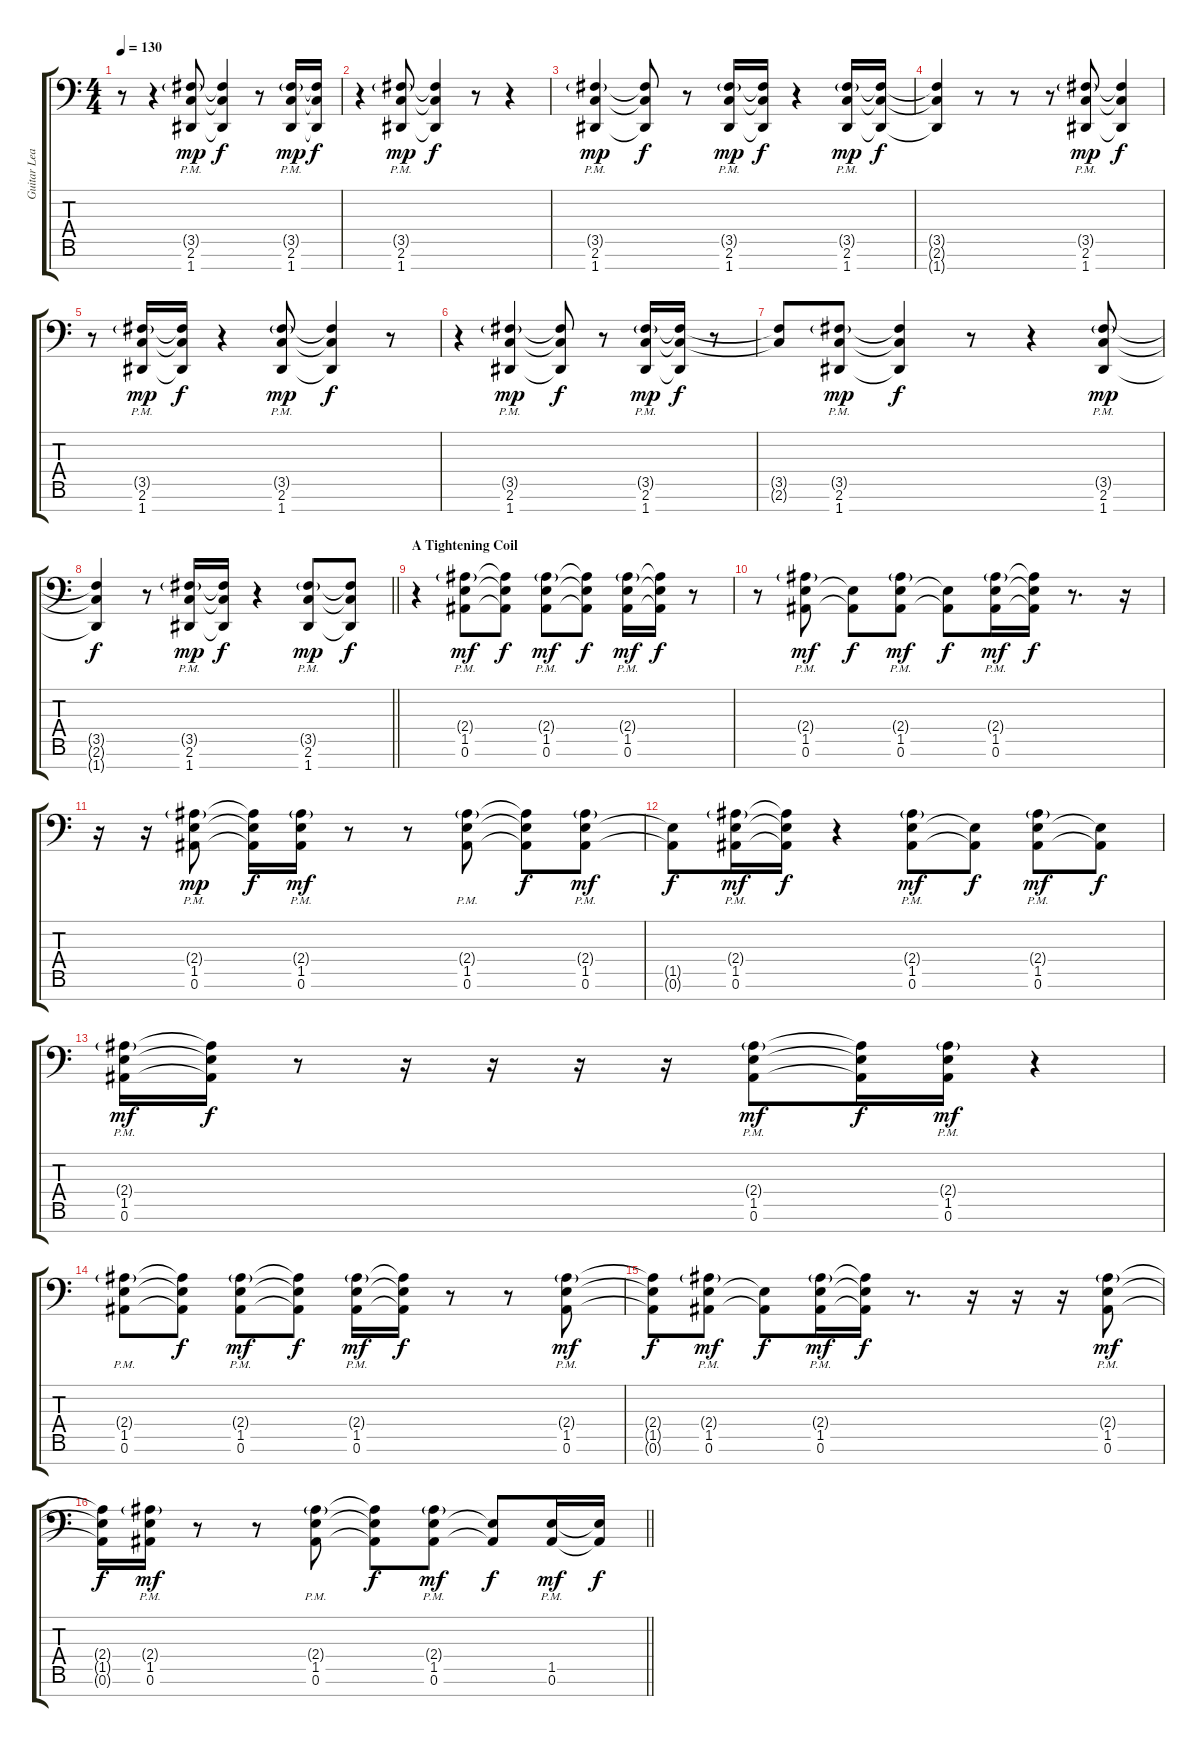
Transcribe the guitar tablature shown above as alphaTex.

\track ("Guitar Leads (Fredrik Thordendal)" "Guitar Lea") {instrument overdrivenguitar}
\staff {score tabs}
\tuning (Bb3 F3 Db3 Ab2 Eb2 Bb1 D1) {hide}
\ts (4 4)
\tempo 130
\clef f4
\ks c
r.8{dy f volume 12 balance 8 instrument pad1newage} r.4 (3.5{g pm} 2.6{pm} 1.7{pm}).8{dy mp} (3.5{t} 2.6{t} 1.7{t}).4{dy f} r.8 (3.5{g pm} 2.6{pm} 1.7{pm}).16{dy mp} (3.5{t} 2.6{t} 1.7{t}).16{dy f} |
r.4 (3.5{g pm} 2.6{pm} 1.7{pm}).8{dy mp} (3.5{t} 2.6{t} 1.7{t}).4{dy f} r.8 r.4 |
(3.5{g pm} 2.6{pm} 1.7{pm}).4{dy mp} (3.5{t} 2.6{t} 1.7{t}).8{dy f} r.8 (3.5{g pm} 2.6{pm} 1.7{pm}).16{dy mp} (3.5{t} 2.6{t} 1.7{t}).16{dy f} r.4 (3.5{g pm} 2.6{pm} 1.7{pm}).16{dy mp} (3.5{t} 2.6{t} 1.7{t}).16{dy f} |
(3.5{t} 2.6{t} 1.7{t}).4 r.8 r.8 r.8 (3.5{g pm} 2.6{pm} 1.7{pm}).8{dy mp} (3.5{t} 2.6{t} 1.7{t}).4{dy f} |
r.8 (3.5{g pm} 2.6{pm} 1.7{pm}).16{dy mp} (3.5{t} 2.6{t} 1.7{t}).16{dy f} r.4 (3.5{g pm} 2.6{pm} 1.7{pm}).8{dy mp} (3.5{t} 2.6{t} 1.7{t}).4{dy f} r.8 |
r.4 (3.5{g pm} 2.6{pm} 1.7{pm}).4{dy mp} (3.5{t} 2.6{t} 1.7{t}).8{dy f} r.8 (3.5{g pm} 2.6{pm} 1.7{pm}).16{dy mp} (3.5{t} 2.6{t} 1.7{t}).16{dy f} r.8 |
(3.5{t} 2.6{t}).8 (3.5{g pm} 2.6{pm} 1.7{pm}).8{dy mp} (3.5{t} 2.6{t} 1.7{t}).4{dy f} r.8 r.4 (3.5{g pm} 2.6{pm} 1.7{pm}).8{dy mp} |
\barLineRight lightlight
(3.5{t} 2.6{t} 1.7{t}).4{dy f} r.8 (3.5{g pm} 2.6{pm} 1.7{pm}).16{dy mp} (3.5{t} 2.6{t} 1.7{t}).16{dy f} r.4 (3.5{g pm} 2.6{pm} 1.7{pm}).8{dy mp} (3.5{t} 2.6{t} 1.7{t}).8{dy f} |
\section ("" "A Tightening Coil")
r.4 (2.4{g pm} 1.5{pm} 0.6{pm}).8{dy mf} (2.4{t} 1.5{t} 0.6{t}).8{dy f} (2.4{g pm} 1.5{pm} 0.6{pm}).8{dy mf} (2.4{t} 1.5{t} 0.6{t}).8{dy f} (2.4{g pm} 1.5{pm} 0.6{pm}).16{dy mf} (2.4{t} 1.5{t} 0.6{t}).16{dy f} r.8 |
r.8 (2.4{g pm} 1.5{pm} 0.6{pm}).8{dy mf} (1.5{t} 0.6{t}).8{dy f} (2.4{g pm} 1.5{pm} 0.6{pm}).8{dy mf} (1.5{t} 0.6{t}).8{dy f} (2.4{g pm} 1.5{pm} 0.6{pm}).16{dy mf} (2.4{t} 1.5{t} 0.6{t}).16{dy f} r.8{d} r.16 |
r.16 r.16 (2.4{g pm} 1.5{pm} 0.6{pm}).8{dy mp} (2.4{t} 1.5{t} 0.6{t}).16{dy f} (2.4{g pm} 1.5{pm} 0.6{pm}).16{dy mf} r.8 r.8 (2.4{g pm} 1.5{pm} 0.6{pm}).8 (2.4{t} 1.5{t} 0.6{t}).8{dy f} (2.4{g pm} 1.5{pm} 0.6{pm}).8{dy mf} |
(1.5{t} 0.6{t}).8{dy f} (2.4{g pm} 1.5{pm} 0.6{pm}).16{dy mf} (2.4{t} 1.5{t} 0.6{t}).16{dy f} r.4 (2.4{g pm} 1.5{pm} 0.6{pm}).8{dy mf} (1.5{t} 0.6{t}).8{dy f} (2.4{g pm} 1.5{pm} 0.6{pm}).8{dy mf} (1.5{t} 0.6{t}).8{dy f} |
(2.4{g pm} 1.5{pm} 0.6{pm}).16{dy mf} (2.4{t} 1.5{t} 0.6{t}).16{dy f} r.8 r.16 r.16 r.16 r.16 (2.4{g pm} 1.5{pm} 0.6{pm}).8{dy mf} (2.4{t} 1.5{t} 0.6{t}).16{dy f} (2.4{g pm} 1.5{pm} 0.6{pm}).16{dy mf} r.4 |
(2.4{g pm} 1.5{pm} 0.6{pm}).8 (2.4{t} 1.5{t} 0.6{t}).8{dy f} (2.4{g pm} 1.5{pm} 0.6{pm}).8{dy mf} (2.4{t} 1.5{t} 0.6{t}).8{dy f} (2.4{g pm} 1.5{pm} 0.6{pm}).16{dy mf} (2.4{t} 1.5{t} 0.6{t}).16{dy f} r.8 r.8 (2.4{g} 1.5{pm} 0.6{pm}).8{dy mf} |
(2.4{t} 1.5{t} 0.6{t}).8{dy f} (2.4{g pm} 1.5{pm} 0.6{pm}).8{dy mf} (1.5{t} 0.6{t}).8{dy f} (2.4{g pm} 1.5{pm} 0.6{pm}).16{dy mf} (2.4{t} 1.5{t} 0.6{t}).16{dy f} r.8{d} r.16 r.16 r.16 (2.4{g pm} 1.5{pm} 0.6{pm}).8{dy mf} |
\barLineRight lightlight
(2.4{t} 1.5{t} 0.6{t}).16{dy f} (2.4{g pm} 1.5{pm} 0.6{pm}).16{dy mf} r.8 r.8 (2.4{g pm} 1.5{pm} 0.6{pm}).8 (2.4{t} 1.5{t} 0.6{t}).8{dy f} (2.4{g pm} 1.5{pm} 0.6{pm}).8{dy mf} (1.5{t} 0.6{t}).8{dy f} (1.5{pm} 0.6{pm}).16{dy mf} (1.5{t} 0.6{t}).16{dy f}
